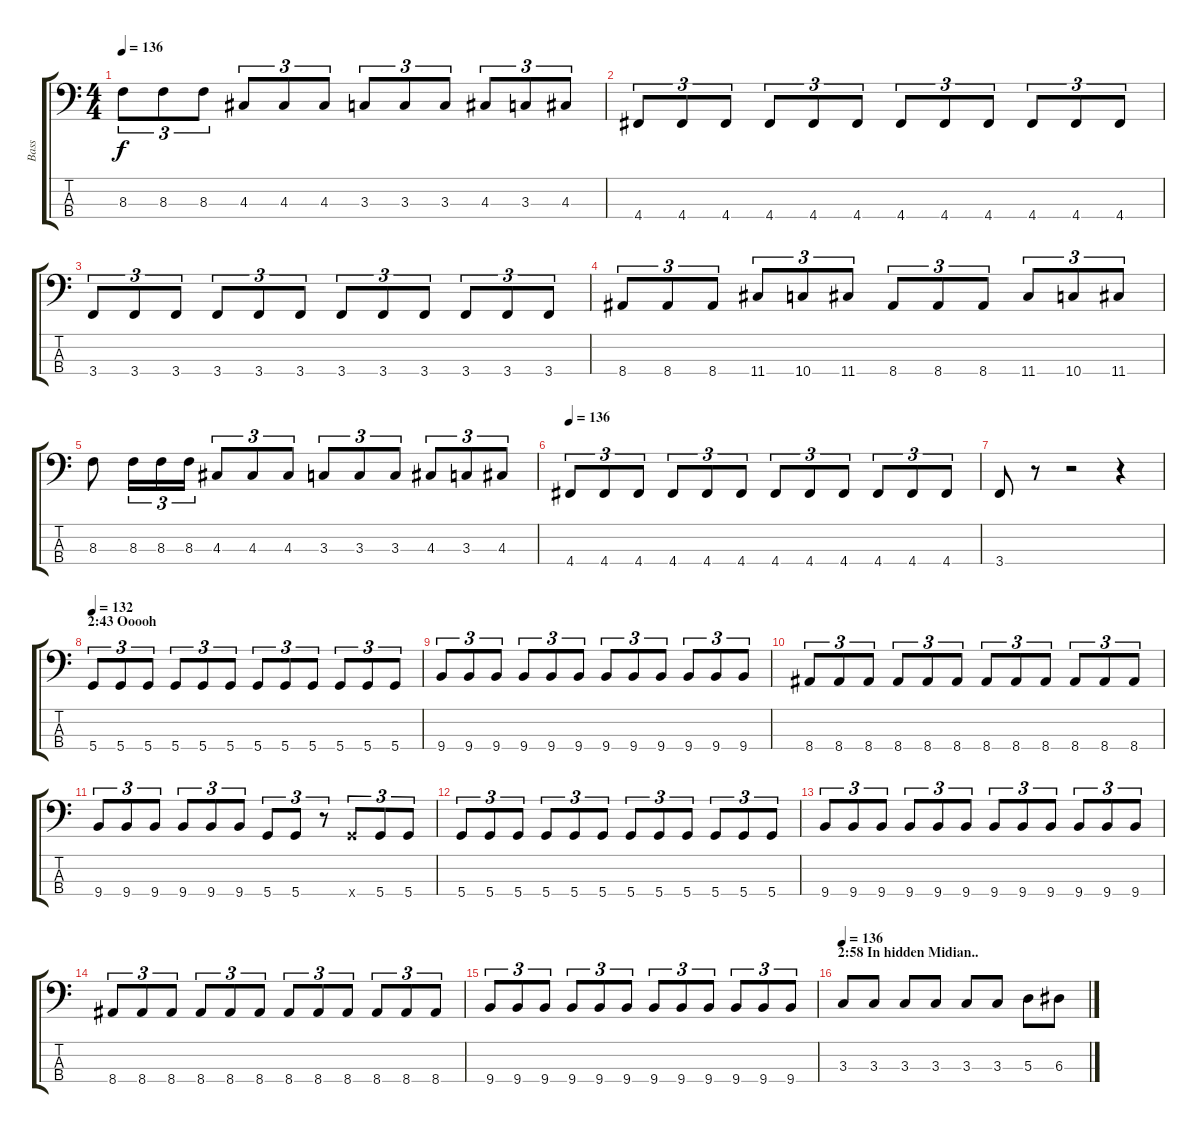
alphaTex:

\track ("Bass" "Bass") {instrument electricbasspick}
\staff {score tabs}
\tuning (G2 D2 A1 D1) {hide}
\ts (4 4)
\tempo 136
\clef f4
\ks c
8.3.8{tu (3 2) dy f} 8.3.8{tu (3 2)} 8.3.8{tu (3 2)} 4.3.8{tu (3 2)} 4.3.8{tu (3 2)} 4.3.8{tu (3 2)} 3.3.8{tu (3 2)} 3.3.8{tu (3 2)} 3.3.8{tu (3 2)} 4.3.8{tu (3 2)} 3.3.8{tu (3 2)} 4.3.8{tu (3 2)} |
4.4.8{tu (3 2)} 4.4.8{tu (3 2)} 4.4.8{tu (3 2)} 4.4.8{tu (3 2)} 4.4.8{tu (3 2)} 4.4.8{tu (3 2)} 4.4.8{tu (3 2)} 4.4.8{tu (3 2)} 4.4.8{tu (3 2)} 4.4.8{tu (3 2)} 4.4.8{tu (3 2)} 4.4.8{tu (3 2)} |
3.4.8{tu (3 2)} 3.4.8{tu (3 2)} 3.4.8{tu (3 2)} 3.4.8{tu (3 2)} 3.4.8{tu (3 2)} 3.4.8{tu (3 2)} 3.4.8{tu (3 2)} 3.4.8{tu (3 2)} 3.4.8{tu (3 2)} 3.4.8{tu (3 2)} 3.4.8{tu (3 2)} 3.4.8{tu (3 2)} |
8.4.8{tu (3 2)} 8.4.8{tu (3 2)} 8.4.8{tu (3 2)} 11.4.8{tu (3 2)} 10.4.8{tu (3 2)} 11.4.8{tu (3 2)} 8.4.8{tu (3 2)} 8.4.8{tu (3 2)} 8.4.8{tu (3 2)} 11.4.8{tu (3 2)} 10.4.8{tu (3 2)} 11.4.8{tu (3 2)} |
8.3.8 8.3.16{tu (3 2)} 8.3.16{tu (3 2)} 8.3.16{tu (3 2)} 4.3.8{tu (3 2)} 4.3.8{tu (3 2)} 4.3.8{tu (3 2)} 3.3.8{tu (3 2)} 3.3.8{tu (3 2)} 3.3.8{tu (3 2)} 4.3.8{tu (3 2)} 3.3.8{tu (3 2)} 4.3.8{tu (3 2)} |
\tempo 136
4.4.8{tu (3 2)} 4.4.8{tu (3 2)} 4.4.8{tu (3 2)} 4.4.8{tu (3 2)} 4.4.8{tu (3 2)} 4.4.8{tu (3 2)} 4.4.8{tu (3 2)} 4.4.8{tu (3 2)} 4.4.8{tu (3 2)} 4.4.8{tu (3 2)} 4.4.8{tu (3 2)} 4.4.8{tu (3 2)} |
3.4.8 r.8 r.2 r.4 |
\section ("" "2:43 Ooooh")
\tempo 132
5.4.8{tu (3 2) volume 13} 5.4.8{tu (3 2)} 5.4.8{tu (3 2)} 5.4.8{tu (3 2)} 5.4.8{tu (3 2)} 5.4.8{tu (3 2)} 5.4.8{tu (3 2)} 5.4.8{tu (3 2)} 5.4.8{tu (3 2)} 5.4.8{tu (3 2)} 5.4.8{tu (3 2)} 5.4.8{tu (3 2)} |
9.4.8{tu (3 2)} 9.4.8{tu (3 2)} 9.4.8{tu (3 2)} 9.4.8{tu (3 2)} 9.4.8{tu (3 2)} 9.4.8{tu (3 2)} 9.4.8{tu (3 2)} 9.4.8{tu (3 2)} 9.4.8{tu (3 2)} 9.4.8{tu (3 2)} 9.4.8{tu (3 2)} 9.4.8{tu (3 2)} |
8.4.8{tu (3 2)} 8.4.8{tu (3 2)} 8.4.8{tu (3 2)} 8.4.8{tu (3 2)} 8.4.8{tu (3 2)} 8.4.8{tu (3 2)} 8.4.8{tu (3 2)} 8.4.8{tu (3 2)} 8.4.8{tu (3 2)} 8.4.8{tu (3 2)} 8.4.8{tu (3 2)} 8.4.8{tu (3 2)} |
9.4.8{tu (3 2)} 9.4.8{tu (3 2)} 9.4.8{tu (3 2)} 9.4.8{tu (3 2)} 9.4.8{tu (3 2)} 9.4.8{tu (3 2)} 5.4.8{tu (3 2)} 5.4.8{tu (3 2)} r.8{tu (3 2)} 5.4{x}.8{tu (3 2)} 5.4.8{tu (3 2)} 5.4.8{tu (3 2)} |
5.4.8{tu (3 2)} 5.4.8{tu (3 2)} 5.4.8{tu (3 2)} 5.4.8{tu (3 2)} 5.4.8{tu (3 2)} 5.4.8{tu (3 2)} 5.4.8{tu (3 2)} 5.4.8{tu (3 2)} 5.4.8{tu (3 2)} 5.4.8{tu (3 2)} 5.4.8{tu (3 2)} 5.4.8{tu (3 2)} |
9.4.8{tu (3 2)} 9.4.8{tu (3 2)} 9.4.8{tu (3 2)} 9.4.8{tu (3 2)} 9.4.8{tu (3 2)} 9.4.8{tu (3 2)} 9.4.8{tu (3 2)} 9.4.8{tu (3 2)} 9.4.8{tu (3 2)} 9.4.8{tu (3 2)} 9.4.8{tu (3 2)} 9.4.8{tu (3 2)} |
8.4.8{tu (3 2)} 8.4.8{tu (3 2)} 8.4.8{tu (3 2)} 8.4.8{tu (3 2)} 8.4.8{tu (3 2)} 8.4.8{tu (3 2)} 8.4.8{tu (3 2)} 8.4.8{tu (3 2)} 8.4.8{tu (3 2)} 8.4.8{tu (3 2)} 8.4.8{tu (3 2)} 8.4.8{tu (3 2)} |
9.4.8{tu (3 2)} 9.4.8{tu (3 2)} 9.4.8{tu (3 2)} 9.4.8{tu (3 2)} 9.4.8{tu (3 2)} 9.4.8{tu (3 2)} 9.4.8{tu (3 2)} 9.4.8{tu (3 2)} 9.4.8{tu (3 2)} 9.4.8{tu (3 2)} 9.4.8{tu (3 2)} 9.4.8{tu (3 2)} |
\section ("" "2:58 In hidden Midian..")
\tempo 136
3.3.8{volume 12} 3.3.8 3.3.8 3.3.8 3.3.8 3.3.8 5.3.8 6.3.8
